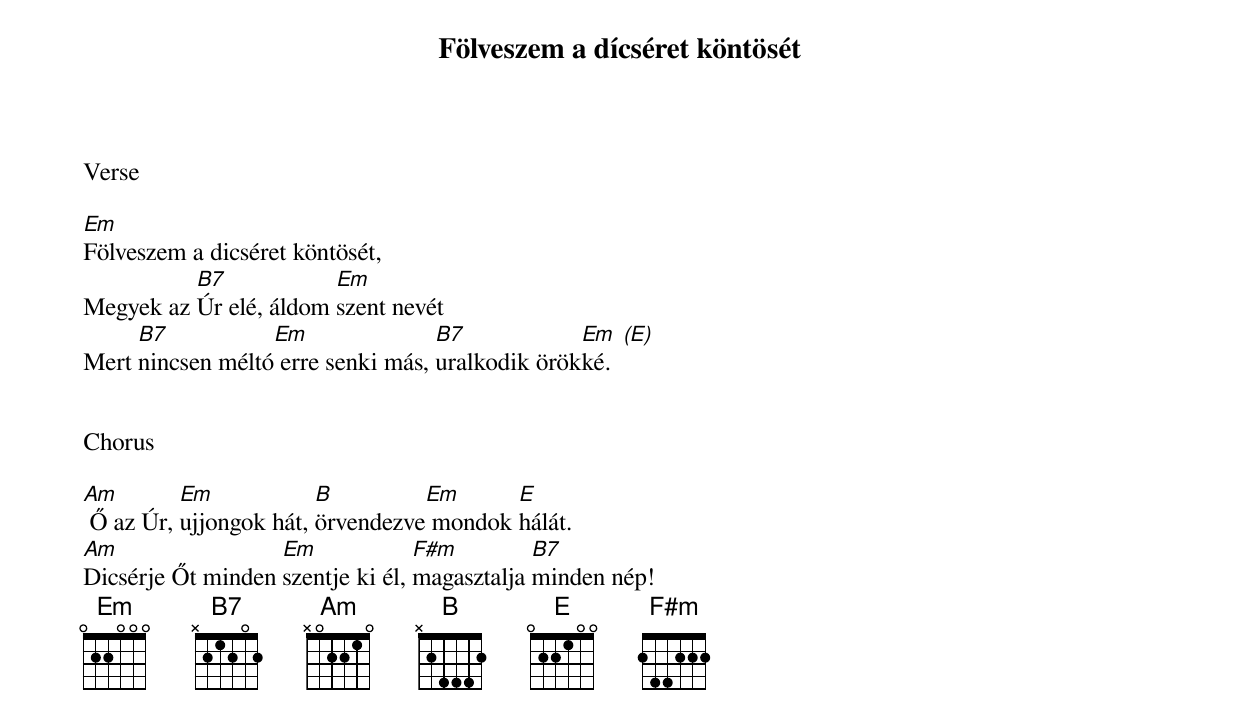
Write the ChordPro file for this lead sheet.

{title: Fölveszem a dícséret köntösét}
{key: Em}
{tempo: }
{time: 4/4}
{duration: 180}



Verse

[Em]Fölveszem a dicséret köntösét,
Megyek az [B7]Úr elé, áldom [Em]szent nevét
Mert [B7]nincsen méltó[Em] erre senki más, [B7]uralkodik örök[Em  (E)]ké.


Chorus

[Am] Ő az Úr, [Em]ujjongok hát, [B]örvendezve[Em] mondok [E]hálát.
[Am]Dicsérje Őt minden [Em]szentje ki él, [F#m]magasztalja [B7]minden nép!
